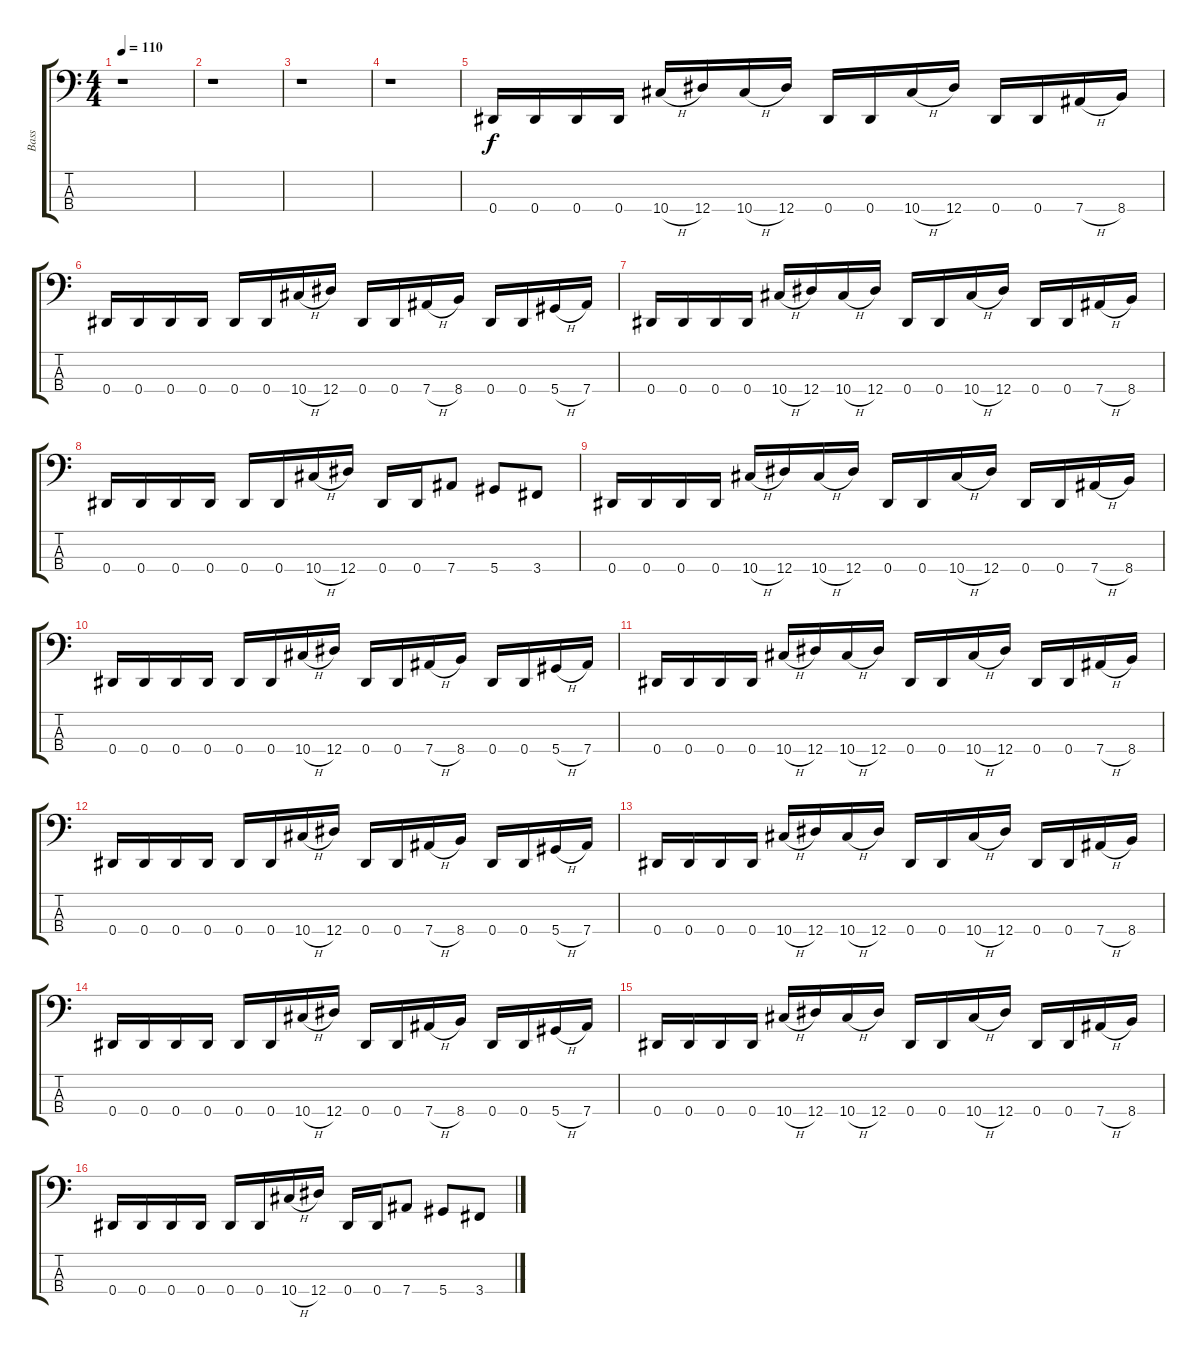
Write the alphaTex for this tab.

\track ("Bass" "Bass") {instrument slapbass1}
\staff {score tabs}
\tuning (Gb2 Db2 Ab1 Eb1) {hide}
\ts (4 4)
\tempo 110
\clef f4
\ks c
r.1{dy f instrument slapbass1} |
r.1 |
r.1 |
r.1 |
0.4.16 0.4.16 0.4.16 0.4.16 10.4{h}.16 12.4.16 10.4{h}.16 12.4.16 0.4.16 0.4.16 10.4{h}.16 12.4.16 0.4.16 0.4.16 7.4{h}.16 8.4.16 |
0.4.16 0.4.16 0.4.16 0.4.16 0.4.16 0.4.16 10.4{h}.16 12.4.16 0.4.16 0.4.16 7.4{h}.16 8.4.16 0.4.16 0.4.16 5.4{h}.16 7.4.16 |
0.4.16 0.4.16 0.4.16 0.4.16 10.4{h}.16 12.4.16 10.4{h}.16 12.4.16 0.4.16 0.4.16 10.4{h}.16 12.4.16 0.4.16 0.4.16 7.4{h}.16 8.4.16 |
0.4.16 0.4.16 0.4.16 0.4.16 0.4.16 0.4.16 10.4{h}.16 12.4.16 0.4.16 0.4.16 7.4.8 5.4.8 3.4.8 |
0.4.16 0.4.16 0.4.16 0.4.16 10.4{h}.16 12.4.16 10.4{h}.16 12.4.16 0.4.16 0.4.16 10.4{h}.16 12.4.16 0.4.16 0.4.16 7.4{h}.16 8.4.16 |
0.4.16 0.4.16 0.4.16 0.4.16 0.4.16 0.4.16 10.4{h}.16 12.4.16 0.4.16 0.4.16 7.4{h}.16 8.4.16 0.4.16 0.4.16 5.4{h}.16 7.4.16 |
0.4.16 0.4.16 0.4.16 0.4.16 10.4{h}.16 12.4.16 10.4{h}.16 12.4.16 0.4.16 0.4.16 10.4{h}.16 12.4.16 0.4.16 0.4.16 7.4{h}.16 8.4.16 |
0.4.16 0.4.16 0.4.16 0.4.16 0.4.16 0.4.16 10.4{h}.16 12.4.16 0.4.16 0.4.16 7.4{h}.16 8.4.16 0.4.16 0.4.16 5.4{h}.16 7.4.16 |
0.4.16 0.4.16 0.4.16 0.4.16 10.4{h}.16 12.4.16 10.4{h}.16 12.4.16 0.4.16 0.4.16 10.4{h}.16 12.4.16 0.4.16 0.4.16 7.4{h}.16 8.4.16 |
0.4.16 0.4.16 0.4.16 0.4.16 0.4.16 0.4.16 10.4{h}.16 12.4.16 0.4.16 0.4.16 7.4{h}.16 8.4.16 0.4.16 0.4.16 5.4{h}.16 7.4.16 |
0.4.16 0.4.16 0.4.16 0.4.16 10.4{h}.16 12.4.16 10.4{h}.16 12.4.16 0.4.16 0.4.16 10.4{h}.16 12.4.16 0.4.16 0.4.16 7.4{h}.16 8.4.16 |
0.4.16 0.4.16 0.4.16 0.4.16 0.4.16 0.4.16 10.4{h}.16 12.4.16 0.4.16 0.4.16 7.4.8 5.4.8 3.4.8
